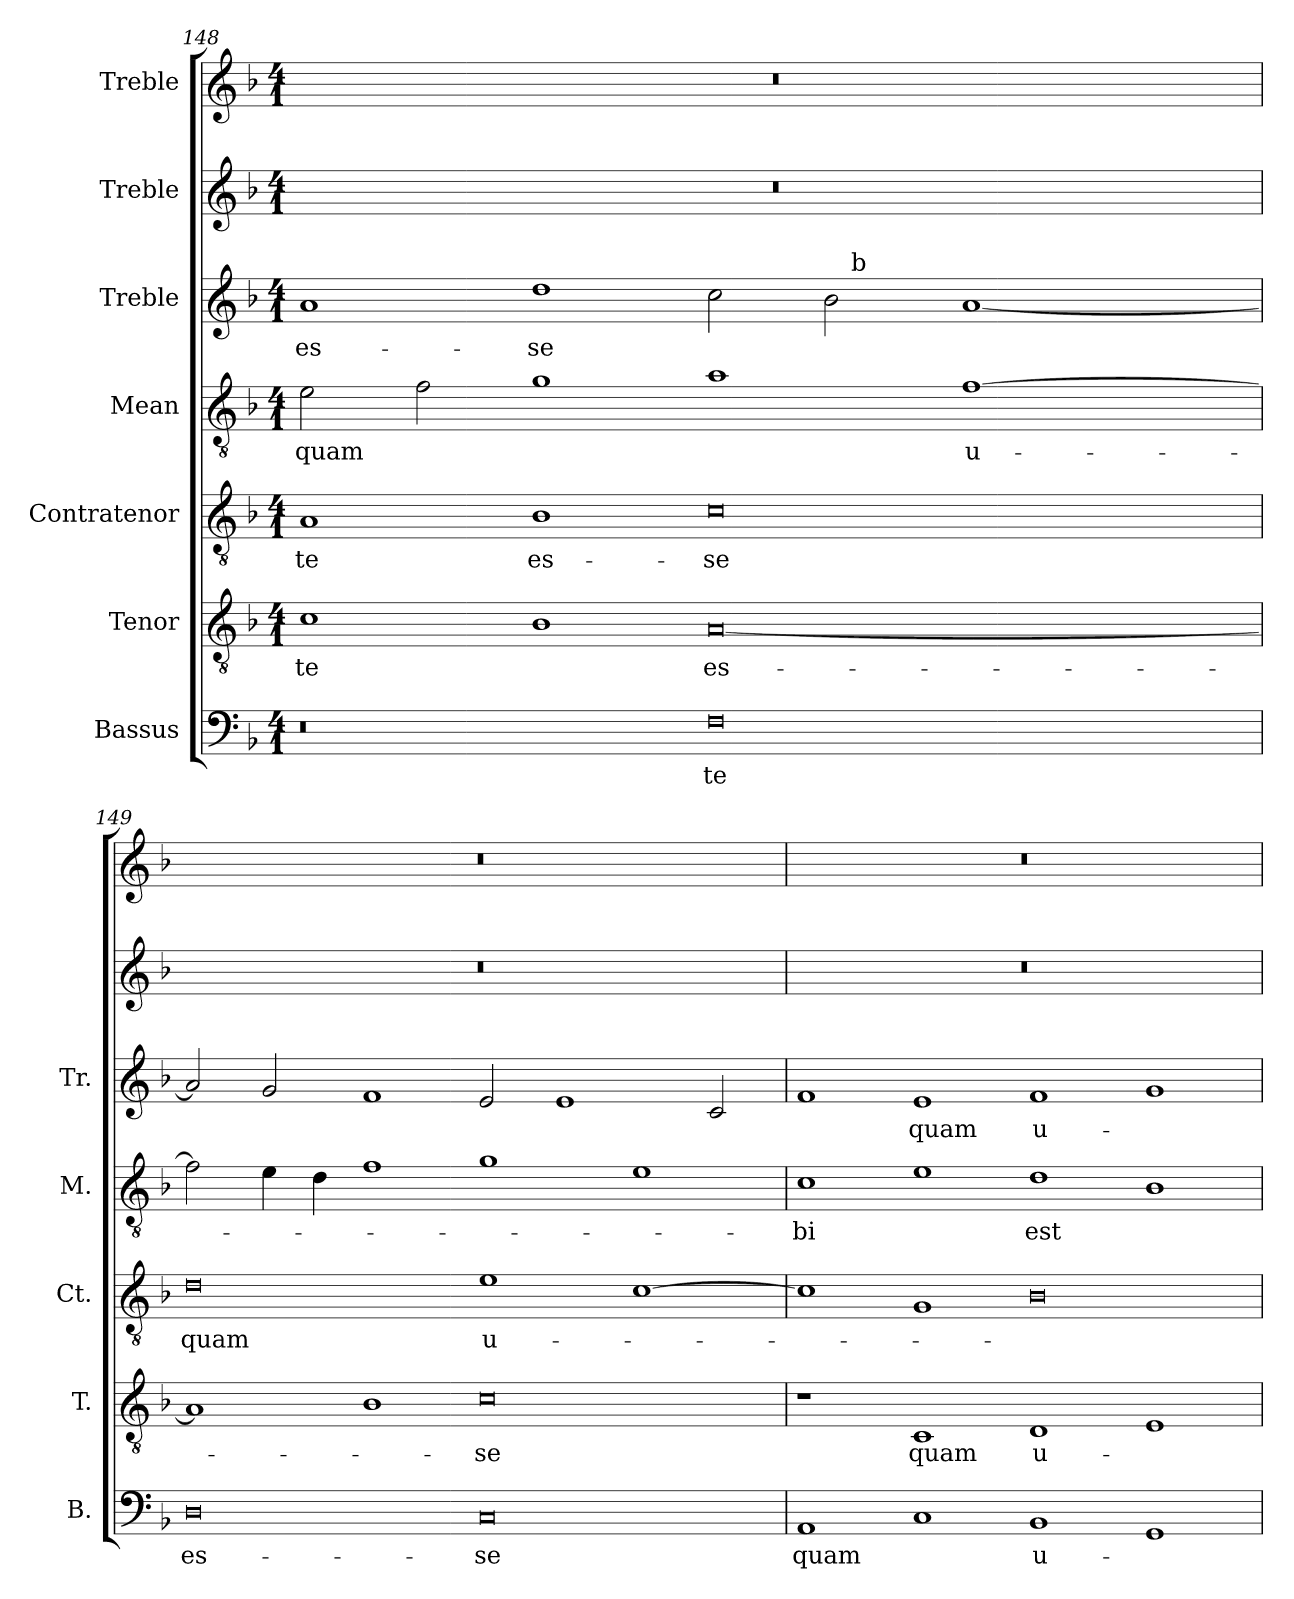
**kern	**text	**kern	**text	**kern	**text	**kern	**text	**kern	**text	**kern	**kern
*part7	*part7	*part6	*part6	*part5	*part5	*part4	*part4	*part3	*part3	*part2	*part1
*staff7	*staff7	*staff6	*staff6	*staff5	*staff5	*staff4	*staff4	*staff3	*staff3	*staff2	*staff1
*I"Bassus	*	*I"Tenor	*	*I"Contratenor	*	*I"Mean	*	*I"Treble	*	*I"Treble	*I"Treble
*I'B.	*	*I'T.	*	*I'Ct.	*	*I'M.	*	*I'Tr.	*	*	*
*clefF4	*	*clefGv2	*	*clefGv2	*	*clefGv2	*	*clefG2	*	*clefG2	*clefG2
*	*	*ITrd7c12	*	*ITrd7c12	*	*ITrd7c12	*	*	*	*	*
*k[b-]	*	*k[b-]	*	*k[b-]	*	*k[b-]	*	*k[b-]	*	*k[b-]	*k[b-]
*F:	*	*F:	*	*F:	*	*F:	*	*F:	*	*F:	*F:
*M4/1	*	*M4/1	*	*M4/1	*	*M4/1	*	*M4/1	*	*M4/1	*M4/1
=148	=148	=148	=148	=148	=148	=148	=148	=148	=148	=148	=148
!	!	!	!LO:LY:b:color=#000000	!	!	!	!	!	!	!	!
!	!	!	!	!	!LO:LY:b:color=#000000	!	!	!	!	!	!
!	!	!	!	!	!	!	!LO:LY:b:color=#000000	!	!	!	!
!	!	!	!	!	!	!	!	!	!LO:LY:b:color=#000000	!LO:N:vis=1	!LO:N:vis=1
*	*	*	*	*	*	*	*	*^	*	*	*
0r	.	1Ci	te	1AAi	te	2Ei\	quam	1ai	1ryy	es-	00r	00r
.	.	.	.	.	.	2Fi\	.	.	.	.	.	.
!	!	!	!	!	!LO:LY:b:color=#000000	!	!	!	!	!	!	!
!	!	!	!	!	!	!	!	!	!	!LO:LY:b:color=#000000	!	!
.	.	1BB-i	.	1BB-i	es-	1Gi	.	1ddi	1ryy	-se	.	.
!	!LO:LY:b:color=#000000	!	!	!	!	!	!	!	!	!	!	!
!	!	!	!LO:LY:b:color=#000000	!	!	!	!	!	!	!	!	!
!	!	!	!	!	!LO:LY:b:color=#000000	!	!	!	!	!	!	!
0Fi	te	[<0AAi	es-	0Ci	-se	1Ai	.	2cci\	2ryy	.	.	.
.	.	.	.	.	.	.	.	2b-i\	32ryy	.	.	.
.	.	.	.	.	.	.	.	.	256ryy	.	.	.
!	!	!	!	!	!	!	!	!	!LO:TX:a:t=b	!	!	!
.	.	.	.	.	.	.	.	.	1ryy	.	.	.
!	!	!	!	!	!	!	!LO:LY:b:color=#000000	!	!	!	!	!
.	.	.	.	.	.	[>1Fi	u-	[<1ai	.	.	.	.
.	.	.	.	.	.	.	.	.	4ryy	.	.	.
.	.	.	.	.	.	.	.	.	8ryy	.	.	.
.	.	.	.	.	.	.	.	.	16ryy	.	.	.
.	.	.	.	.	.	.	.	.	64..ryy	.	.	.
*	*	*	*	*	*	*	*	*v	*v	*	*	*
!!LO:LB:g=z
=149	=149	=149	=149	=149	=149	=149	=149	=149	=149	=149	=149
*	*	*	*	*	*	*	*	*^	*	*	*
!	!LO:LY:b:color=#000000	!	!	!	!	!	!	!	!	!	!	!
*	*	*	*	*	*	*	*	*v	*v	*	*	*
*	*	*	*	*	*	*	*	*^	*	*	*
!	!	!	!	!	!LO:LY:b:color=#000000	!	!	!	!	!	!LO:N:vis=1	!LO:N:vis=1
*	*	*	*	*	*	*	*	*v	*v	*	*	*
0Di	es-	1AAi]	.	0Di	quam	2Fi\]	.	2ai/]	.	00r	00r
.	.	.	.	.	.	4Ei\	.	2gi/	.	.	.
.	.	.	.	.	.	4Di\	.	.	.	.	.
.	.	1BB-i	.	.	.	1Fi	.	1fi	.	.	.
!	!LO:LY:b:color=#000000	!	!	!	!	!	!	!	!	!	!
!	!	!	!LO:LY:b:color=#000000	!	!	!	!	!	!	!	!
!	!	!	!	!	!LO:LY:b:color=#000000	!	!	!	!	!	!
0Ci	-se	0Ci	-se	1Ei	u-	1Gi	.	2ei/	.	.	.
.	.	.	.	.	.	.	.	1ei	.	.	.
.	.	.	.	[>1Ci	.	1Ei	.	.	.	.	.
.	.	.	.	.	.	.	.	2ci/	.	.	.
=150	=150	=150	=150	=150	=150	=150	=150	=150	=150	=150	=150
!	!LO:LY:b:color=#000000	!	!	!	!	!	!	!	!	!	!
!	!	!	!	!	!	!	!LO:LY:b:color=#000000	!	!	!LO:N:vis=1	!LO:N:vis=1
1AAi	quam	1r	.	1Ci]	.	1Ci	-bi	1fi	.	00r	00r
!	!	!	!LO:LY:b:color=#000000	!	!	!	!	!	!	!	!
!	!	!	!	!	!	!	!	!	!LO:LY:b:color=#000000	!	!
1Ci	.	1CCi	quam	1GGi	.	1Ei	.	1ei	quam	.	.
!	!LO:LY:b:color=#000000	!	!	!	!	!	!	!	!	!	!
!	!	!	!LO:LY:b:color=#000000	!	!	!	!	!	!	!	!
!	!	!	!	!	!	!	!LO:LY:b:color=#000000	!	!	!	!
!	!	!	!	!	!	!	!	!	!LO:LY:b:color=#000000	!	!
1BB-i	u-	1DDi	u-	0BB-i	.	1Di	est	1fi	u-	.	.
1GGi	.	1EEi	.	.	.	1BB-i	.	1gi	.	.	.
=	=	=	=	=	=	=	=	=	=	=	=
*-	*-	*-	*-	*-	*-	*-	*-	*-	*-	*-	*-
